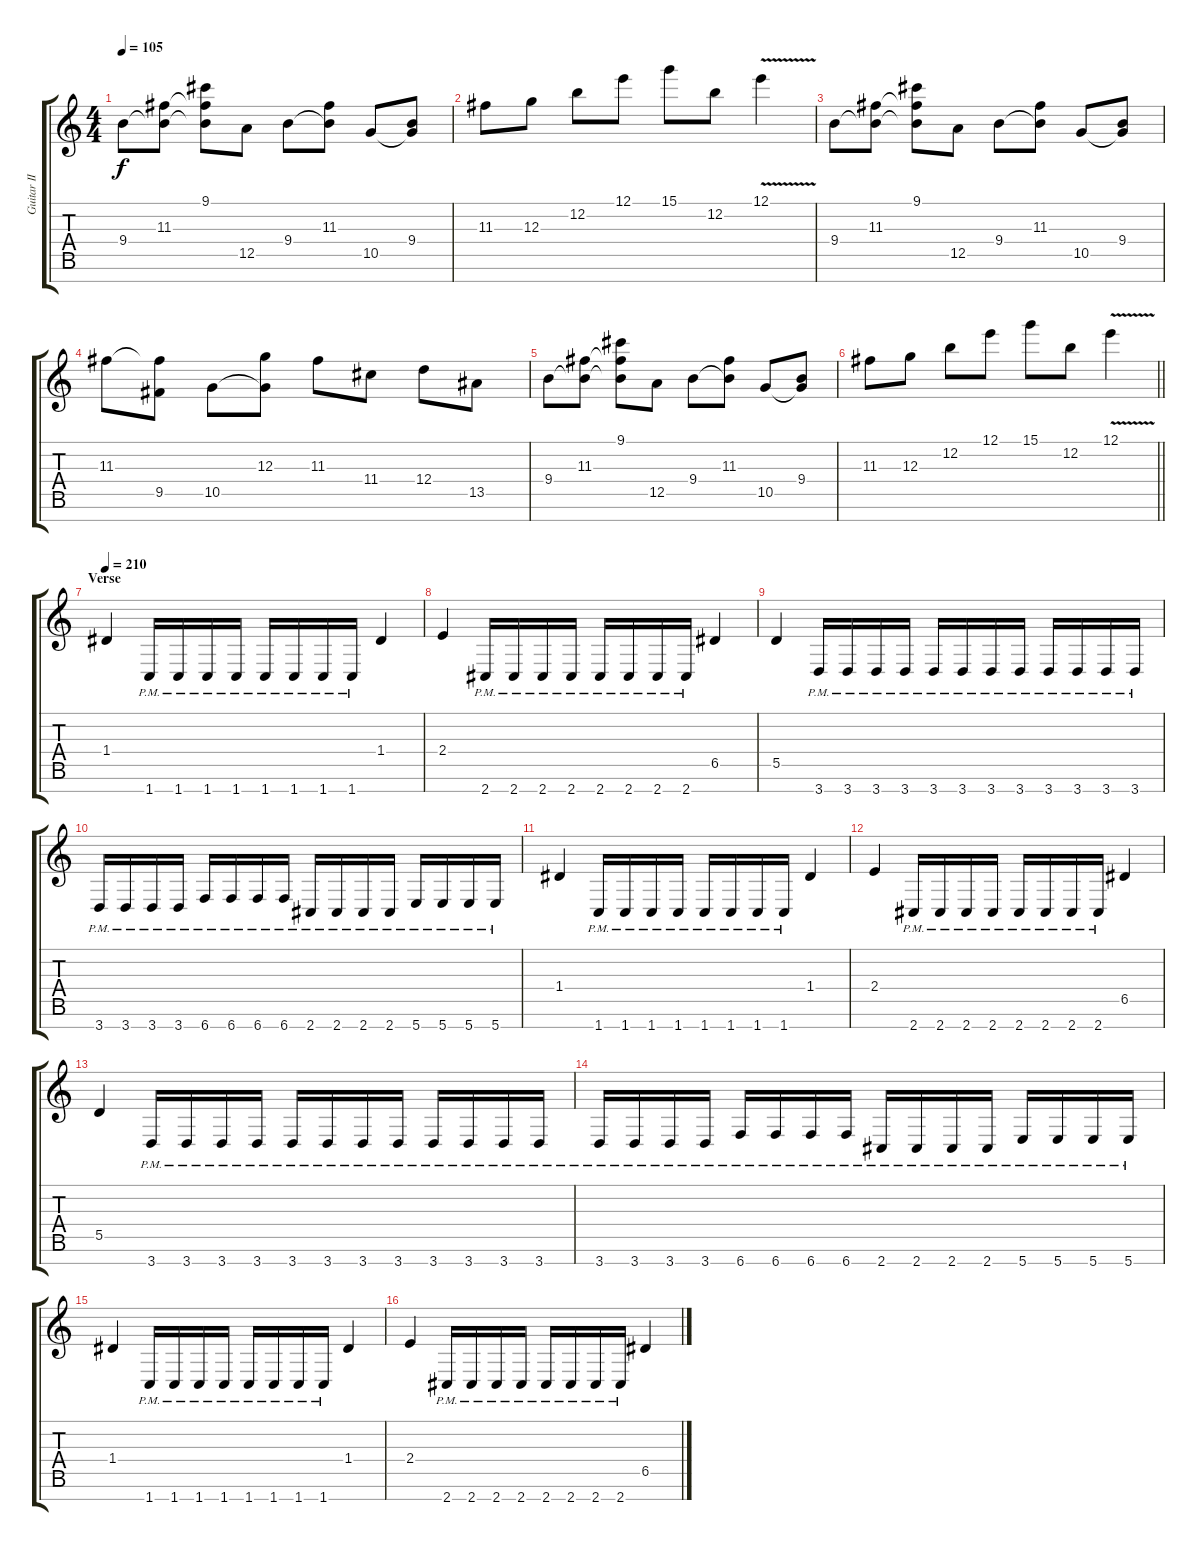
\track ("Guitar II" "Guitar II") {instrument distortionguitar}
\staff {score tabs}
\tuning (E4 B3 G3 D3 A2 E2 B1) {hide}
\ts (4 4)
\tempo 105
\clef g2
\ks c
9.4.8{dy f} (11.3 9.4{t}).8 (9.1 11.3{t} 9.4{t}).8 12.5.8 9.4.8 (11.3 9.4{t}).8 10.5.8 (9.4 10.5{t}).8 |
11.3.8 12.3.8 12.2.8 12.1.8 15.1.8 12.2.8 12.1{v}.4 |
9.4.8 (11.3 9.4{t}).8 (9.1 11.3{t} 9.4{t}).8 12.5.8 9.4.8 (11.3 9.4{t}).8 10.5.8 (9.4 10.5{t}).8 |
11.3.8 (11.3{t} 9.5).8 10.5.8 (12.3 10.5{t}).8 11.3.8 11.4.8 12.4.8 13.5.8 |
9.4.8 (11.3 9.4{t}).8 (9.1 11.3{t} 9.4{t}).8 12.5.8 9.4.8 (11.3 9.4{t}).8 10.5.8 (9.4 10.5{t}).8 |
\barLineRight lightlight
11.3.8 12.3.8 12.2.8 12.1.8 15.1.8 12.2.8 12.1{v}.4 |
\section ("" "Verse")
\tempo 210
1.4.4 1.7{pm}.16 1.7{pm}.16 1.7{pm}.16 1.7{pm}.16 1.7{pm}.16 1.7{pm}.16 1.7{pm}.16 1.7{pm}.16 1.4.4 |
2.4.4 2.7{pm}.16 2.7{pm}.16 2.7{pm}.16 2.7{pm}.16 2.7{pm}.16 2.7{pm}.16 2.7{pm}.16 2.7{pm}.16 6.5.4 |
5.5.4 3.7{pm}.16 3.7{pm}.16 3.7{pm}.16 3.7{pm}.16 3.7{pm}.16 3.7{pm}.16 3.7{pm}.16 3.7{pm}.16 3.7{pm}.16 3.7{pm}.16 3.7{pm}.16 3.7{pm}.16 |
3.7{pm}.16 3.7{pm}.16 3.7{pm}.16 3.7{pm}.16 6.7{pm}.16 6.7{pm}.16 6.7{pm}.16 6.7{pm}.16 2.7{pm}.16 2.7{pm}.16 2.7{pm}.16 2.7{pm}.16 5.7{pm}.16 5.7{pm}.16 5.7{pm}.16 5.7{pm}.16 |
1.4.4 1.7{pm}.16 1.7{pm}.16 1.7{pm}.16 1.7{pm}.16 1.7{pm}.16 1.7{pm}.16 1.7{pm}.16 1.7{pm}.16 1.4.4 |
2.4.4 2.7{pm}.16 2.7{pm}.16 2.7{pm}.16 2.7{pm}.16 2.7{pm}.16 2.7{pm}.16 2.7{pm}.16 2.7{pm}.16 6.5.4 |
5.5.4 3.7{pm}.16 3.7{pm}.16 3.7{pm}.16 3.7{pm}.16 3.7{pm}.16 3.7{pm}.16 3.7{pm}.16 3.7{pm}.16 3.7{pm}.16 3.7{pm}.16 3.7{pm}.16 3.7{pm}.16 |
3.7{pm}.16 3.7{pm}.16 3.7{pm}.16 3.7{pm}.16 6.7{pm}.16 6.7{pm}.16 6.7{pm}.16 6.7{pm}.16 2.7{pm}.16 2.7{pm}.16 2.7{pm}.16 2.7{pm}.16 5.7{pm}.16 5.7{pm}.16 5.7{pm}.16 5.7{pm}.16 |
1.4.4 1.7{pm}.16 1.7{pm}.16 1.7{pm}.16 1.7{pm}.16 1.7{pm}.16 1.7{pm}.16 1.7{pm}.16 1.7{pm}.16 1.4.4 |
2.4.4 2.7{pm}.16 2.7{pm}.16 2.7{pm}.16 2.7{pm}.16 2.7{pm}.16 2.7{pm}.16 2.7{pm}.16 2.7{pm}.16 6.5.4
